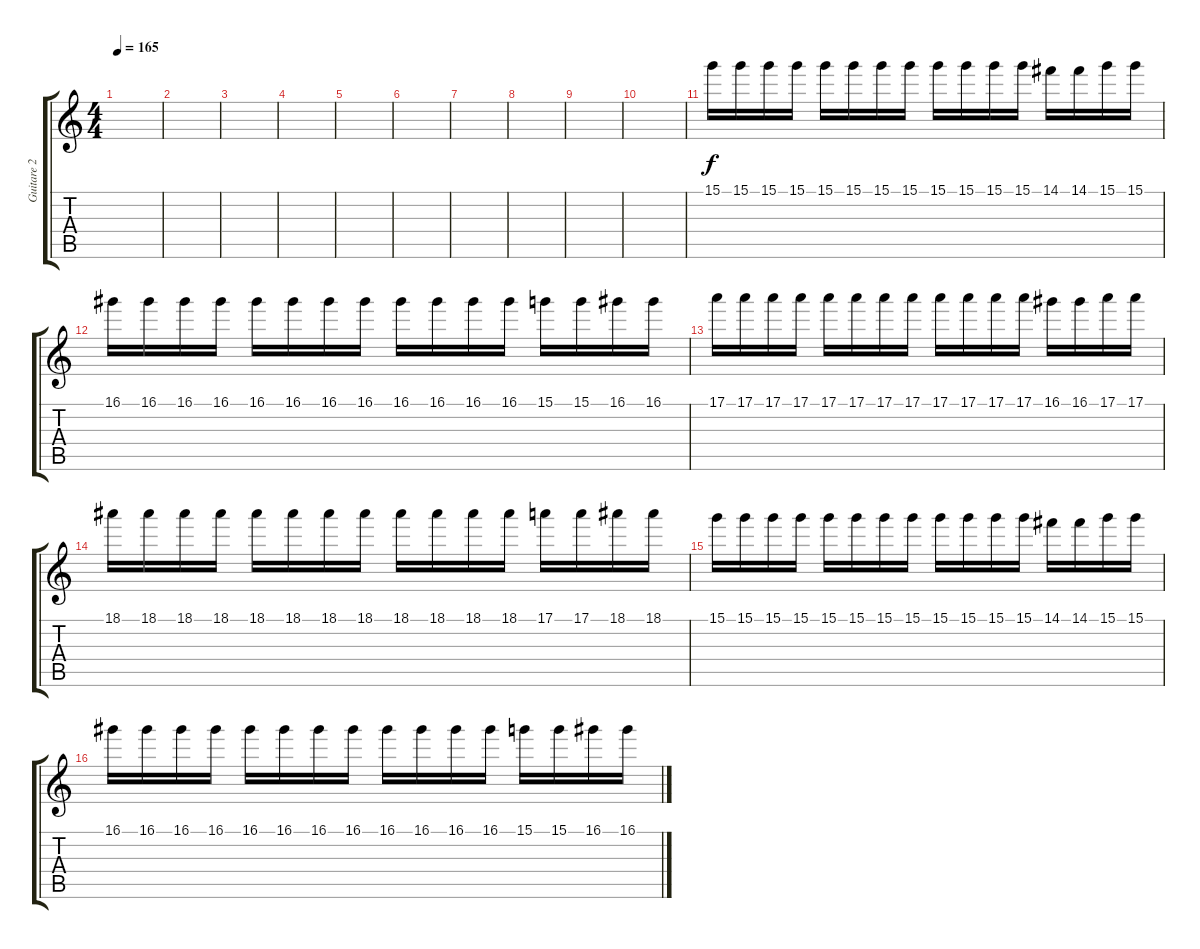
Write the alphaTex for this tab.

\track ("Guitare 2" "Guitare 2") {instrument distortionguitar}
\staff {score tabs}
\tuning (E4 B3 G3 D3 A2 E2) {hide}
\ts (4 4)
\tempo 165
\clef g2
\ks c
|
|
|
|
|
|
|
|
|
|
15.1.16 15.1.16 15.1.16 15.1.16 15.1.16 15.1.16 15.1.16 15.1.16 15.1.16 15.1.16 15.1.16 15.1.16 14.1.16 14.1.16 15.1.16 15.1.16 |
16.1.16 16.1.16 16.1.16 16.1.16 16.1.16 16.1.16 16.1.16 16.1.16 16.1.16 16.1.16 16.1.16 16.1.16 15.1.16 15.1.16 16.1.16 16.1.16 |
17.1.16 17.1.16 17.1.16 17.1.16 17.1.16 17.1.16 17.1.16 17.1.16 17.1.16 17.1.16 17.1.16 17.1.16 16.1.16 16.1.16 17.1.16 17.1.16 |
18.1.16 18.1.16 18.1.16 18.1.16 18.1.16 18.1.16 18.1.16 18.1.16 18.1.16 18.1.16 18.1.16 18.1.16 17.1.16 17.1.16 18.1.16 18.1.16 |
15.1.16 15.1.16 15.1.16 15.1.16 15.1.16 15.1.16 15.1.16 15.1.16 15.1.16 15.1.16 15.1.16 15.1.16 14.1.16 14.1.16 15.1.16 15.1.16 |
16.1.16 16.1.16 16.1.16 16.1.16 16.1.16 16.1.16 16.1.16 16.1.16 16.1.16 16.1.16 16.1.16 16.1.16 15.1.16 15.1.16 16.1.16 16.1.16
